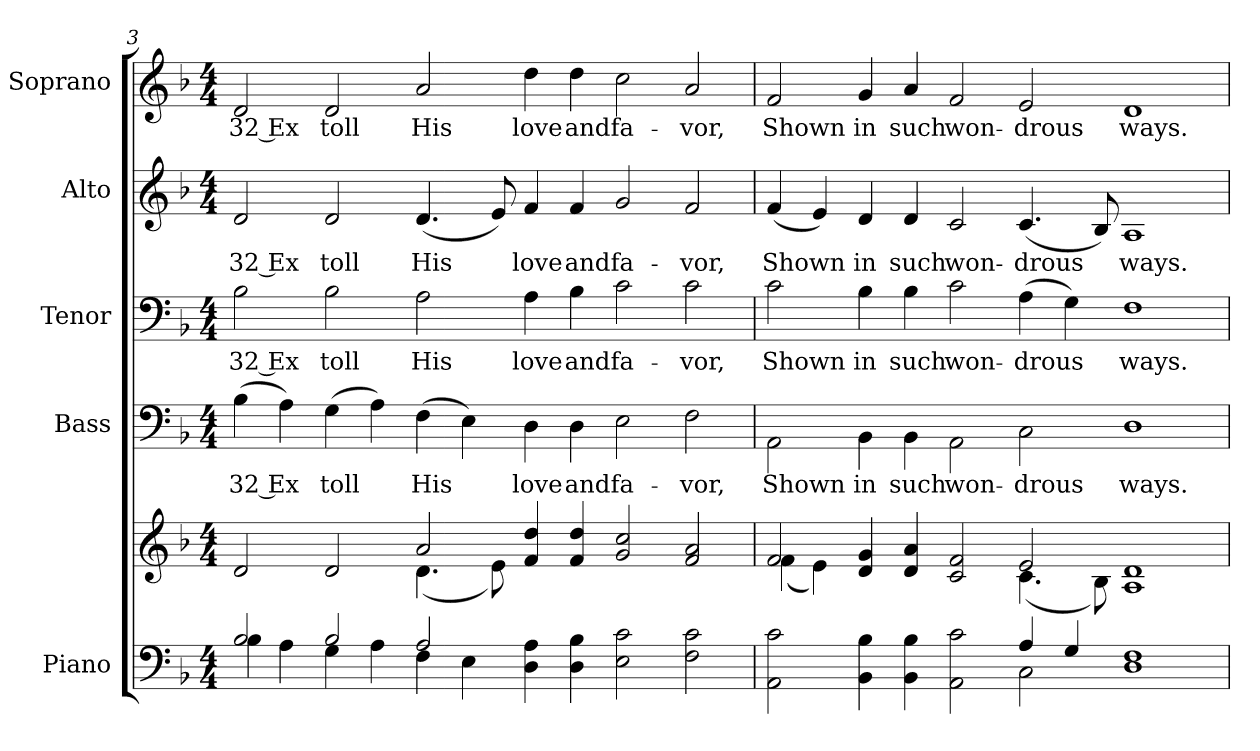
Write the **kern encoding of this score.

**kern	**kern	**kern	**text	**kern	**text	**kern	**text	**kern	**text
*part5	*part5	*part4	*part4	*part3	*part3	*part2	*part2	*part1	*part1
*staff6	*staff5	*staff4	*staff4	*staff3	*staff3	*staff2	*staff2	*staff1	*staff1
*I"Piano	*	*I"Bass	*	*I"Tenor	*	*I"Alto	*	*I"Soprano	*
*I'Pno.	*	*I'B.	*	*I'T.	*	*I'A.	*	*I'S.	*
!!LO:PB:g=z
*clefF4	*clefG2	*clefF4	*	*clefF4	*	*clefG2	*	*clefG2	*
*k[b-]	*k[b-]	*k[b-]	*	*k[b-]	*	*k[b-]	*	*k[b-]	*
*F:	*F:	*F:	*	*F:	*	*F:	*	*F:	*
*M4/4	*M4/4	*M4/4	*	*M4/4	*	*M4/4	*	*M4/4	*
=3	=3	=3	=3	=3	=3	=3	=3	=3	=3
*^	*^	*	*	*	*	*	*	*	*
!	!	!	!	!	!LO:LY:b:color=#000000	!	!	!	!	!	!
!	!	!	!	!	!	!	!LO:LY:b:color=#000000	!	!	!	!
!	!	!	!	!	!	!	!	!	!LO:LY:b:color=#000000	!	!
!	!	!	!	!	!	!	!	!	!	!	!LO:LY:b:color=#000000
2B-i/	4B-i\	2di/	1ryy	(4B-i\	32 Ex	2B-i\	32 Ex	2di/	32 Ex	2di/	32 Ex
.	4Ai\	.	.	4Ai\)	.	.	.	.	.	.	.
!	!	!	!	!	!LO:LY:b:color=#000000	!	!	!	!	!	!
!	!	!	!	!	!	!	!LO:LY:b:color=#000000	!	!	!	!
!	!	!	!	!	!	!	!	!	!LO:LY:b:color=#000000	!	!
!	!	!	!	!	!	!	!	!	!	!	!LO:LY:b:color=#000000
2B-i/	4Gi\	2di/	.	(4Gi\	toll	2B-i\	toll	2di/	toll	2di/	toll
.	4Ai\	.	.	4Ai\)	.	.	.	.	.	.	.
!	!	!	!	!	!LO:LY:b:color=#000000	!	!	!	!	!	!
!	!	!	!	!	!	!	!LO:LY:b:color=#000000	!	!	!	!
!	!	!	!	!	!	!	!	!	!LO:LY:b:color=#000000	!	!
!	!	!	!	!	!	!	!	!	!	!	!LO:LY:b:color=#000000
2Ai/	4Fi\	2ai/	(4.di\	(4Fi\	His	2Ai\	His	(4.di/	His	2ai/	His
.	4Ei\	.	.	4Ei\)	.	.	.	.	.	.	.
.	.	.	8ei\)	.	.	.	.	8ei/)	.	.	.
!	!	!	!	!	!LO:LY:b:color=#000000	!	!	!	!	!	!
!	!	!	!	!	!	!	!LO:LY:b:color=#000000	!	!	!	!
!	!	!	!	!	!	!	!	!	!LO:LY:b:color=#000000	!	!
!	!	!	!	!	!	!	!	!	!	!	!LO:LY:b:color=#000000
4Di\ 4Ai	1.ryy	4fi/ 4ddi	1.ryy	4Di\	love	4Ai\	love	4fi/	love	4ddi\	love
!	!	!	!	!	!LO:LY:b:color=#000000	!	!	!	!	!	!
!	!	!	!	!	!	!	!LO:LY:b:color=#000000	!	!	!	!
!	!	!	!	!	!	!	!	!	!LO:LY:b:color=#000000	!	!
!	!	!	!	!	!	!	!	!	!	!	!LO:LY:b:color=#000000
4Di\ 4B-i	.	4fi/ 4ddi	.	4Di\	and	4B-i\	and	4fi/	and	4ddi\	and
!	!	!	!	!	!LO:LY:b:color=#000000	!	!	!	!	!	!
!	!	!	!	!	!	!	!LO:LY:b:color=#000000	!	!	!	!
!	!	!	!	!	!	!	!	!	!LO:LY:b:color=#000000	!	!
!	!	!	!	!	!	!	!	!	!	!	!LO:LY:b:color=#000000
2Ei\ 2ci	.	2gi/ 2cci	.	2Ei\	fa-	2ci\	fa-	2gi/	fa-	2cci\	fa-
!	!	!	!	!	!LO:LY:b:color=#000000	!	!	!	!	!	!
!	!	!	!	!	!	!	!LO:LY:b:color=#000000	!	!	!	!
!	!	!	!	!	!	!	!	!	!LO:LY:b:color=#000000	!	!
!	!	!	!	!	!	!	!	!	!	!	!LO:LY:b:color=#000000
2Fi\ 2ci	.	2fi/ 2ai	.	2Fi\	-vor,	2ci\	-vor,	2fi/	-vor,	2ai/	-vor,
!!LO:PB:g=z
=4	=4	=4	=4	=4	=4	=4	=4	=4	=4	=4	=4
!	!	!	!	!	!LO:LY:b:color=#000000	!	!	!	!	!	!
!	!	!	!	!	!	!	!LO:LY:b:color=#000000	!	!	!	!
!	!	!	!	!	!	!	!	!	!LO:LY:b:color=#000000	!	!
!	!	!	!	!	!	!	!	!	!	!	!LO:LY:b:color=#000000
2AAi\ 2ci	1.ryy	2fi/	(4fi\	2AAi\	Shown	2ci\	Shown	(4fi/	Shown	2fi/	Shown
.	.	.	4ei\)	.	.	.	.	4ei/)	.	.	.
!	!	!	!	!	!LO:LY:b:color=#000000	!	!	!	!	!	!
!	!	!	!	!	!	!	!LO:LY:b:color=#000000	!	!	!	!
!	!	!	!	!	!	!	!	!	!LO:LY:b:color=#000000	!	!
!	!	!	!	!	!	!	!	!	!	!	!LO:LY:b:color=#000000
4BB-i\ 4B-i	.	4di/ 4gi	1ryy	4BB-i\	in	4B-i\	in	4di/	in	4gi/	in
!	!	!	!	!	!LO:LY:b:color=#000000	!	!	!	!	!	!
!	!	!	!	!	!	!	!LO:LY:b:color=#000000	!	!	!	!
!	!	!	!	!	!	!	!	!	!LO:LY:b:color=#000000	!	!
!	!	!	!	!	!	!	!	!	!	!	!LO:LY:b:color=#000000
4BB-i\ 4B-i	.	4di/ 4ai	.	4BB-i\	such	4B-i\	such	4di/	such	4ai/	such
!	!	!	!	!	!LO:LY:b:color=#000000	!	!	!	!	!	!
!	!	!	!	!	!	!	!LO:LY:b:color=#000000	!	!	!	!
!	!	!	!	!	!	!	!	!	!LO:LY:b:color=#000000	!	!
!	!	!	!	!	!	!	!	!	!	!	!LO:LY:b:color=#000000
2AAi\ 2ci	.	2ci/ 2fi	.	2AAi\	won-	2ci\	won-	2ci/	won-	2fi/	won-
!	!	!	!	!	!LO:LY:b:color=#000000	!	!	!	!	!	!
!	!	!	!	!	!	!	!LO:LY:b:color=#000000	!	!	!	!
!	!	!	!	!	!	!	!	!	!LO:LY:b:color=#000000	!	!
!	!	!	!	!	!	!	!	!	!	!	!LO:LY:b:color=#000000
4Ai/	2Ci\	2ei/	(4.ci\	2Ci\	-drous	(4Ai\	-drous	(4.ci/	-drous	2ei/	-drous
4Gi/	.	.	.	.	.	4Gi\)	.	.	.	.	.
.	.	.	8B-i\)	.	.	.	.	8B-i/)	.	.	.
!	!	!	!	!	!LO:LY:b:color=#000000	!	!	!	!	!	!
!	!	!	!	!	!	!	!LO:LY:b:color=#000000	!	!	!	!
!	!	!	!	!	!	!	!	!	!LO:LY:b:color=#000000	!	!
!	!	!	!	!	!	!	!	!	!	!	!LO:LY:b:color=#000000
1Di 1Fi	1ryy	1Ai 1di	1ryy	1Di	ways.	1Fi	ways.	1Ai	ways.	1di	ways.
*v	*v	*	*	*	*	*	*	*	*	*	*
*	*v	*v	*	*	*	*	*	*	*	*
=	=	=	=	=	=	=	=	=	=
*-	*-	*-	*-	*-	*-	*-	*-	*-	*-
